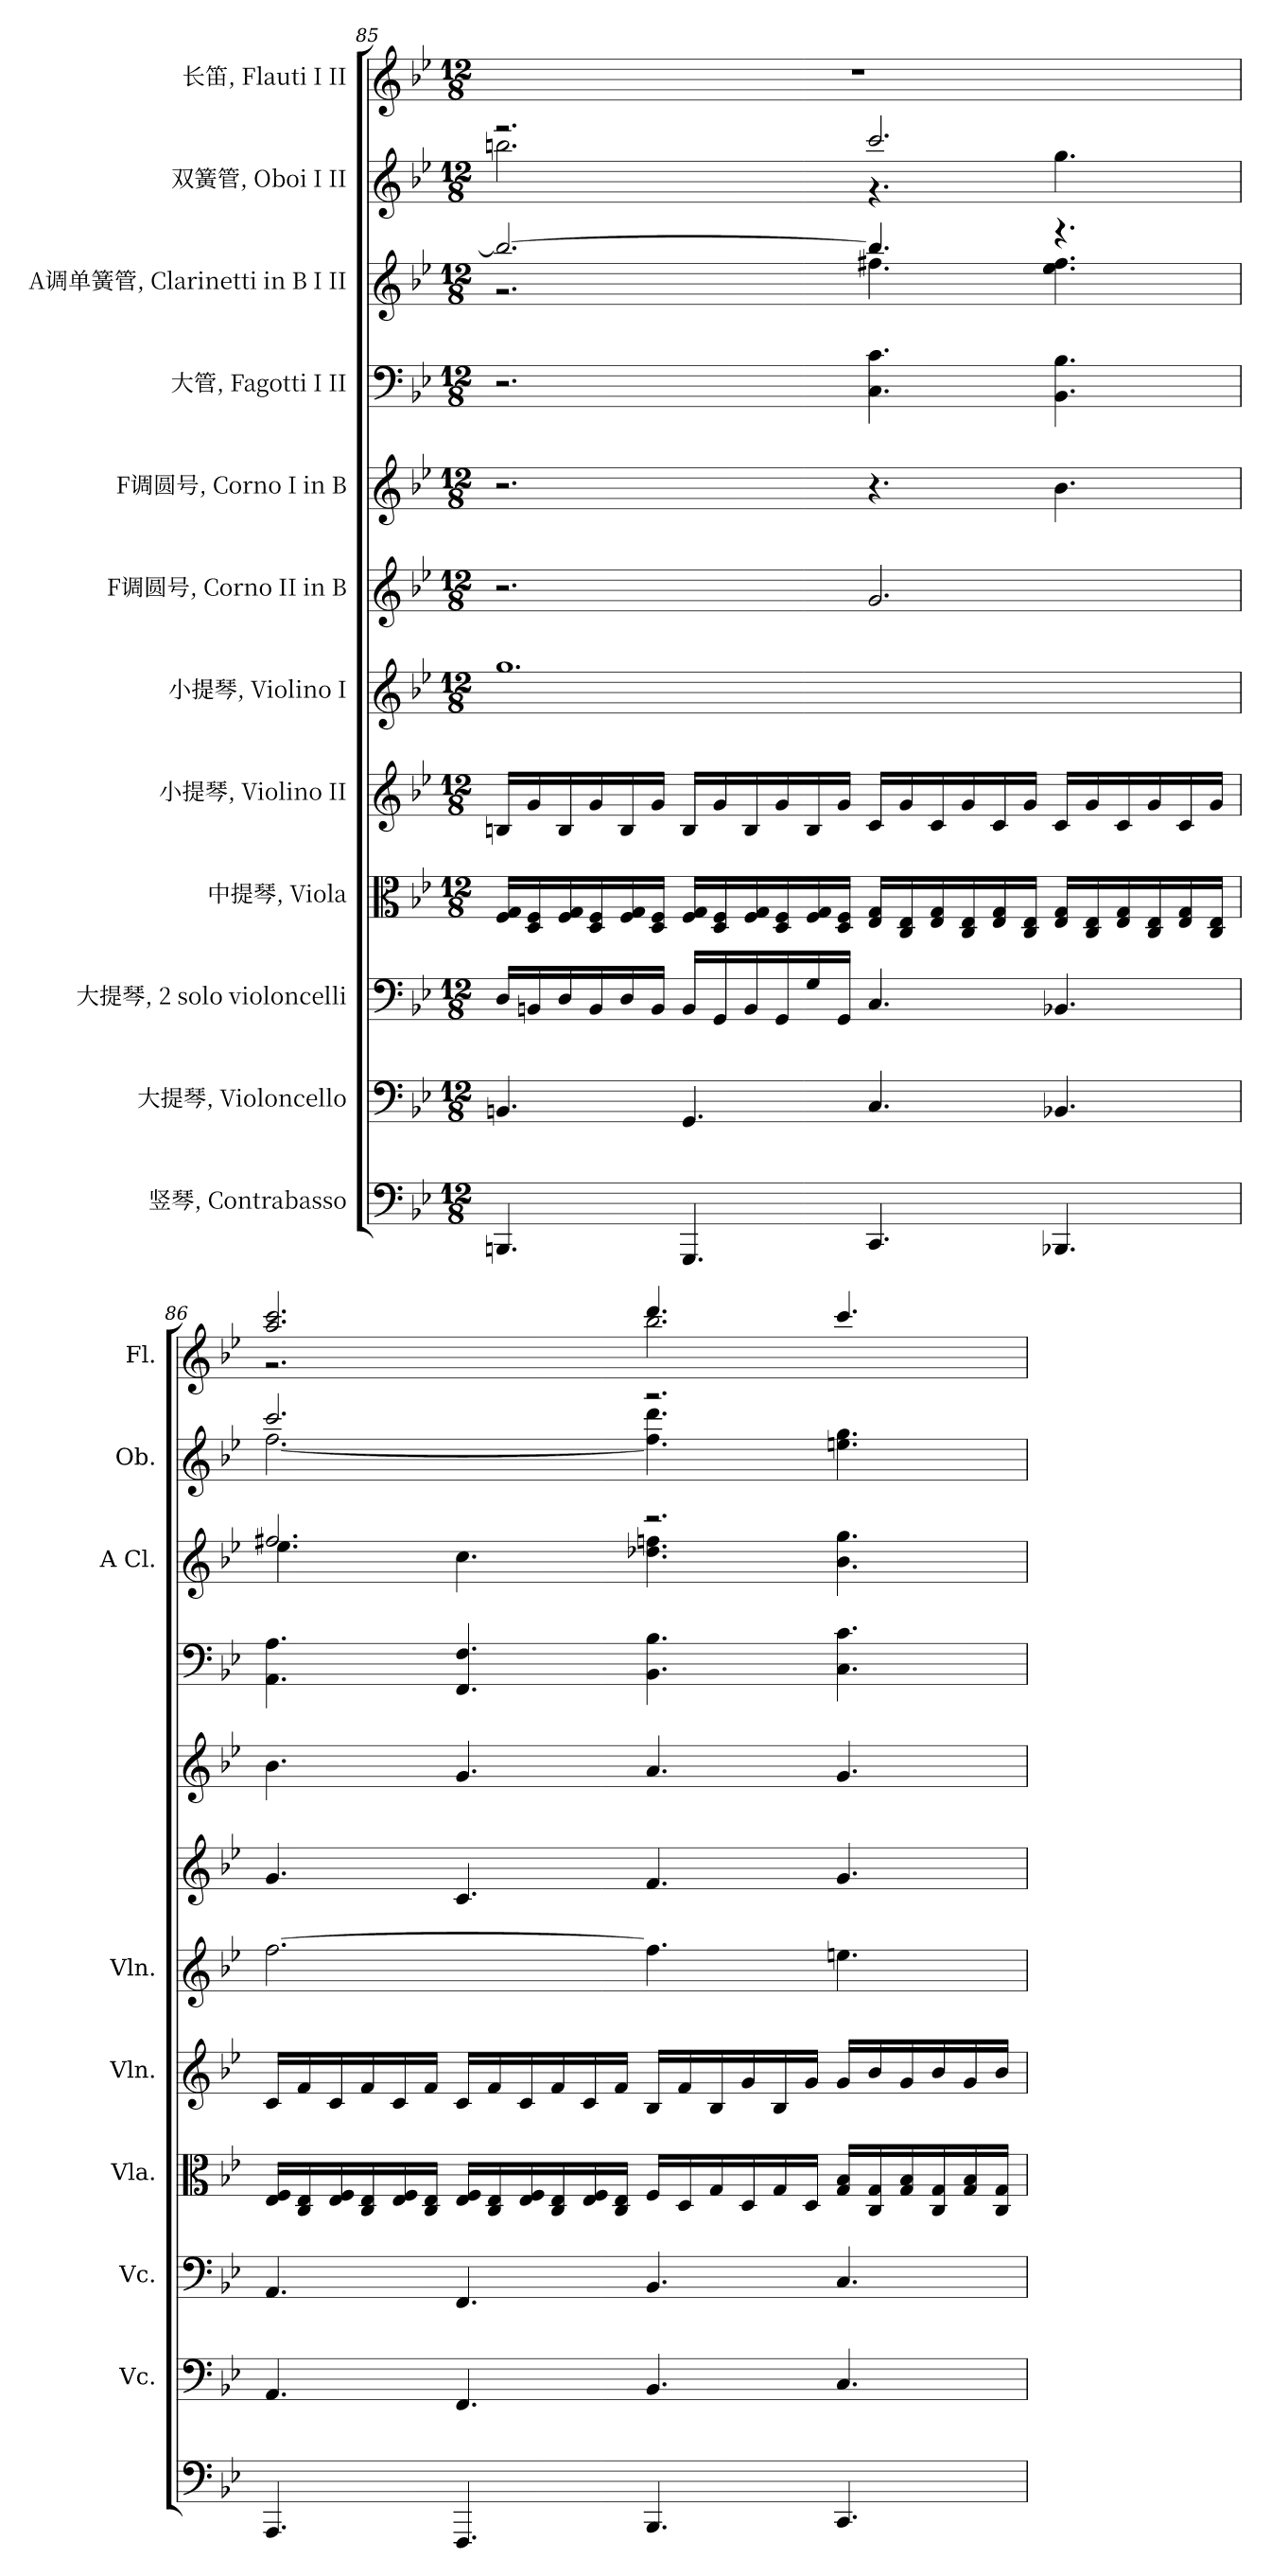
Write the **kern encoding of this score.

**kern	**kern	**kern	**kern	**kern	**kern	**kern	**kern	**kern	**kern	**kern	**kern
*part12	*part11	*part10	*part9	*part8	*part7	*part6	*part5	*part4	*part3	*part2	*part1
*staff12	*staff11	*staff10	*staff9	*staff8	*staff7	*staff6	*staff5	*staff4	*staff3	*staff2	*staff1
*I"竖琴, Contrabasso	*I"大提琴, Violoncello	*I"大提琴, 2 solo violoncelli	*I"中提琴, Viola	*I"小提琴, Violino II	*I"小提琴, Violino I	*I"F调圆号, Corno II in B	*I"F调圆号, Corno I in B	*I"大管, Fagotti I II	*I"A调单簧管, Clarinetti in B I II	*I"双簧管, Oboi I II	*I"长笛, Flauti I II
*	*I'Vc.	*I'Vc.	*I'Vla.	*I'Vln.	*I'Vln.	*	*	*	*I'A Cl.	*I'Ob.	*I'Fl.
!!LO:PB:g=z
*clefF4	*clefF4	*clefF4	*clefC3	*clefG2	*clefG2	*clefG2	*clefG2	*clefF4	*clefG2	*clefG2	*clefG2
*	*	*	*	*	*	*ITrd4c7	*ITrd4c7	*	*ITrd2c3	*	*
*k[b-e-]	*k[b-e-]	*k[b-e-]	*k[b-e-]	*k[b-e-]	*k[b-e-]	*k[b-e-a-]	*k[b-e-a-]	*k[b-e-]	*k[f#]	*k[b-e-]	*k[b-e-]
*M12/8	*M12/8	*M12/8	*M12/8	*M12/8	*M12/8	*M12/8	*M12/8	*M12/8	*M12/8	*M12/8	*M12/8
*MM58	*MM58	*MM58	*MM58	*MM58	*MM58	*MM58	*MM58	*MM58	*MM58	*MM58	*MM58
=85	=85	=85	=85	=85	=85	=85	=85	=85	=85	=85	=85
*	*	*	*	*	*	*	*	*	*^	*^	*
4.BBBn/	4.BBn/	16D/LL	16F/ 16G/LL	16Bn/LL	1.gg	2.r	2.r	2.r	2.gg/_	2.r	2.r	2.bbn\	1.r
.	.	16BBn/	16D/ 16F/	16g/	.	.	.	.	.	.	.	.	.
.	.	16D/	16F/ 16G/	16B/	.	.	.	.	.	.	.	.	.
.	.	16BB/	16D/ 16F/	16g/	.	.	.	.	.	.	.	.	.
.	.	16D/	16F/ 16G/	16B/	.	.	.	.	.	.	.	.	.
.	.	16BB/JJ	16D/ 16F/JJ	16g/JJ	.	.	.	.	.	.	.	.	.
4.GGG/	4.GG/	16BB/LL	16F/ 16G/LL	16B/LL	.	.	.	.	.	.	.	.	.
.	.	16GG/	16D/ 16F/	16g/	.	.	.	.	.	.	.	.	.
.	.	16BB/	16F/ 16G/	16B/	.	.	.	.	.	.	.	.	.
.	.	16GG/	16D/ 16F/	16g/	.	.	.	.	.	.	.	.	.
.	.	16G/	16F/ 16G/	16B/	.	.	.	.	.	.	.	.	.
.	.	16GG/JJ	16D/ 16F/JJ	16g/JJ	.	.	.	.	.	.	.	.	.
4.CC/	4.C/	4.C/	16E-/ 16G/LL	16c/LL	.	2.c/	4.r	4.C\ 4.c\	4.gg/]	4.dd#X\	2.ccc/	4.r	.
.	.	.	16C/ 16E-/	16g/	.	.	.	.	.	.	.	.	.
.	.	.	16E-/ 16G/	16c/	.	.	.	.	.	.	.	.	.
.	.	.	16C/ 16E-/	16g/	.	.	.	.	.	.	.	.	.
.	.	.	16E-/ 16G/	16c/	.	.	.	.	.	.	.	.	.
.	.	.	16C/ 16E-/JJ	16g/JJ	.	.	.	.	.	.	.	.	.
4.BBB-X/	4.BB-X/	4.BB-X/	16E-/ 16G/LL	16c/LL	.	.	4.e-\	4.BB-\ 4.B-\	4.r	4.cc\ 4.dd#\	.	4.gg\	.
.	.	.	16C/ 16E-/	16g/	.	.	.	.	.	.	.	.	.
.	.	.	16E-/ 16G/	16c/	.	.	.	.	.	.	.	.	.
.	.	.	16C/ 16E-/	16g/	.	.	.	.	.	.	.	.	.
.	.	.	16E-/ 16G/	16c/	.	.	.	.	.	.	.	.	.
.	.	.	16C/ 16E-/JJ	16g/JJ	.	.	.	.	.	.	.	.	.
!!LO:PB:g=z
=86	=86	=86	=86	=86	=86	=86	=86	=86	=86	=86	=86	=86	=86
*	*	*	*	*	*	*	*	*	*	*	*	*	*MM58
*	*	*	*	*	*	*	*	*	*	*	*	*	*^
4.AAA/	4.AA/	4.AA/	16E-/ 16F/LL	16c/LL	[2.ff\	4.c/	4.e-\	4.AA\ 4.A\	2.dd#X/	4.cc\	2.ccc/	[2.ff\	2.aa/ 2.ccc/	2.r
.	.	.	16C/ 16E-/	16f/	.	.	.	.	.	.	.	.	.	.
.	.	.	16E-/ 16F/	16c/	.	.	.	.	.	.	.	.	.	.
.	.	.	16C/ 16E-/	16f/	.	.	.	.	.	.	.	.	.	.
.	.	.	16E-/ 16F/	16c/	.	.	.	.	.	.	.	.	.	.
.	.	.	16C/ 16E-/JJ	16f/JJ	.	.	.	.	.	.	.	.	.	.
4.FFF/	4.FF/	4.FF/	16E-/ 16F/LL	16c/LL	.	4.F/	4.c/	4.FF/ 4.F/	.	4.a\	.	.	.	.
.	.	.	16C/ 16E-/	16f/	.	.	.	.	.	.	.	.	.	.
.	.	.	16E-/ 16F/	16c/	.	.	.	.	.	.	.	.	.	.
.	.	.	16C/ 16E-/	16f/	.	.	.	.	.	.	.	.	.	.
.	.	.	16E-/ 16F/	16c/	.	.	.	.	.	.	.	.	.	.
.	.	.	16C/ 16E-/JJ	16f/JJ	.	.	.	.	.	.	.	.	.	.
*	*	*	*	*	*	*	*	*	*	*	*	*	*MM58	*
4.BBB-/	4.BB-/	4.BB-/	16F/LL	16B-/LL	4.ff\]	4.B-/	4.d/	4.BB-\ 4.B-\	2.r	4.b-X\ 4.ddn\	2.r	4.ff\] 4.ddd\	4.ddd/	2.bb-\
.	.	.	16D/	16f/	.	.	.	.	.	.	.	.	.	.
.	.	.	16G/	16B-/	.	.	.	.	.	.	.	.	.	.
.	.	.	16D/	16g/	.	.	.	.	.	.	.	.	.	.
.	.	.	16G/	16B-/	.	.	.	.	.	.	.	.	.	.
.	.	.	16D/JJ	16g/JJ	.	.	.	.	.	.	.	.	.	.
*	*	*	*	*	*	*	*	*	*	*	*	*	*MM58	*
4.CC/	4.C/	4.C/	16G/ 16B-/LL	16g/LL	4.een\	4.c/	4.c/	4.C\ 4.c\	.	4.g\ 4.ee\	.	4.een\ 4.gg\	4.ccc/	.
.	.	.	16C/ 16G/	16b-/	.	.	.	.	.	.	.	.	.	.
.	.	.	16G/ 16B-/	16g/	.	.	.	.	.	.	.	.	.	.
.	.	.	16C/ 16G/	16b-/	.	.	.	.	.	.	.	.	.	.
.	.	.	16G/ 16B-/	16g/	.	.	.	.	.	.	.	.	.	.
.	.	.	16C/ 16G/JJ	16b-/JJ	.	.	.	.	.	.	.	.	.	.
*	*	*	*	*	*	*	*	*	*v	*v	*	*	*v	*v
*	*	*	*	*	*	*	*	*	*	*v	*v	*
=	=	=	=	=	=	=	=	=	=	=	=
*-	*-	*-	*-	*-	*-	*-	*-	*-	*-	*-	*-
